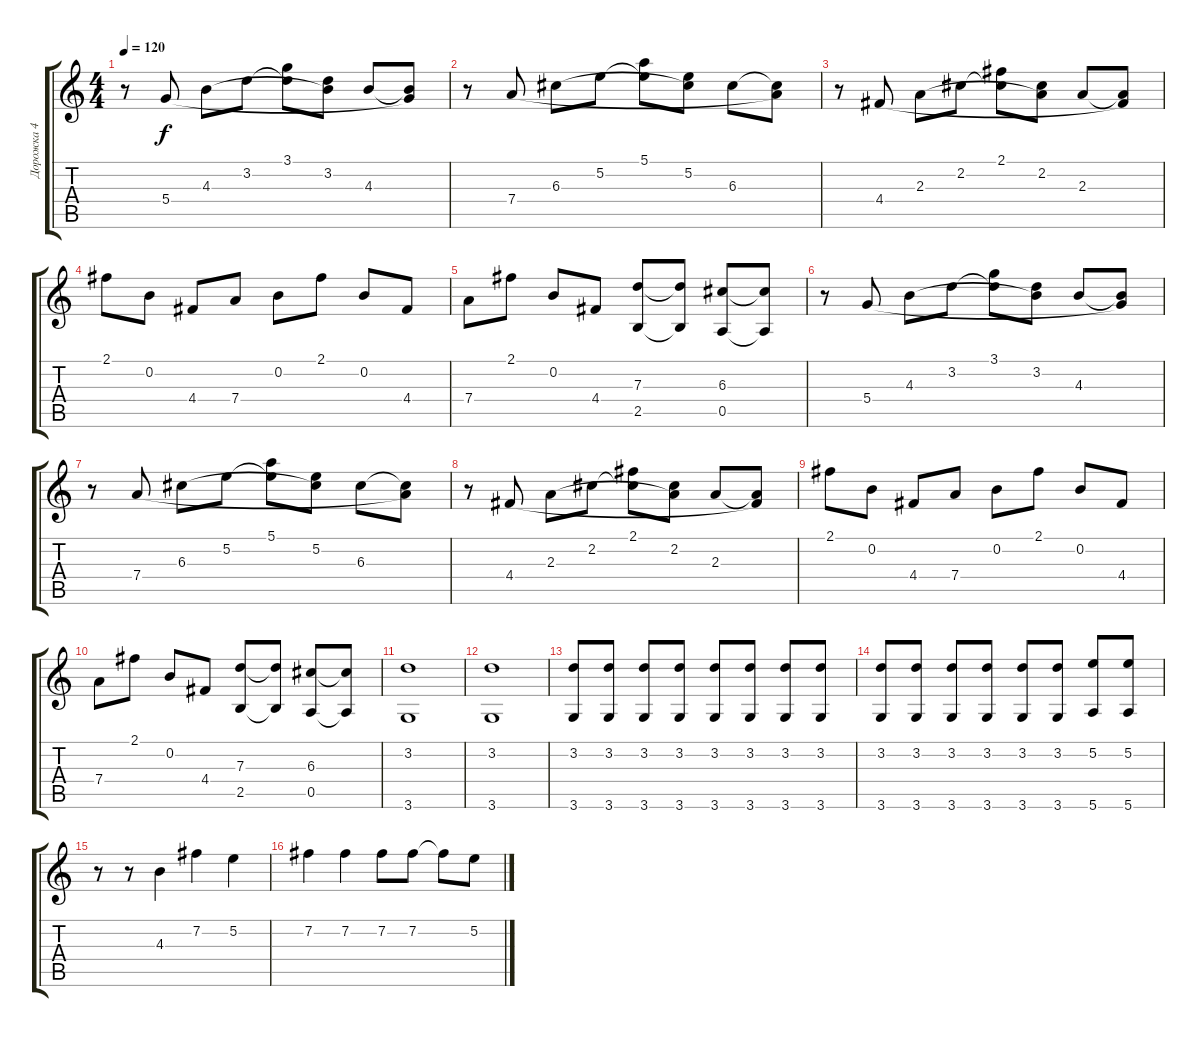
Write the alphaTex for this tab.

\track ("Дорожка 4" "Дорожка 4") {instrument distortionguitar}
\staff {score tabs}
\tuning (E4 B3 G3 D3 A2 E2) {hide}
\ts (4 4)
\tempo 120
\clef g2
\ks c
r.8{dy f} 5.4.8 4.3.8 3.2.8 (3.1 3.2{t}).8 (3.2 4.3{t}).8 4.3.8 (4.3{t} 5.4{t}).8 |
r.8 7.4.8 6.3.8 5.2.8 (5.1 5.2{t}).8 (5.2 6.3{t}).8 6.3.8 (6.3{t} 7.4{t}).8 |
r.8 4.4.8 2.3.8 2.2.8 (2.1 2.2{t}).8 (2.2 2.3{t}).8 2.3.8 (2.3{t} 4.4{t}).8 |
2.1.8 0.2.8 4.4.8 7.4.8 0.2.8 2.1.8 0.2.8 4.4.8 |
7.4.8 2.1.8 0.2.8 4.4.8 (7.3 2.5).8 (7.3{t} 2.5{t}).8 (6.3 0.5).8 (6.3{t} 0.5{t}).8 |
r.8 5.4.8 4.3.8 3.2.8 (3.1 3.2{t}).8 (3.2 4.3{t}).8 4.3.8 (4.3{t} 5.4{t}).8 |
r.8 7.4.8 6.3.8 5.2.8 (5.1 5.2{t}).8 (5.2 6.3{t}).8 6.3.8 (6.3{t} 7.4{t}).8 |
r.8 4.4.8 2.3.8 2.2.8 (2.1 2.2{t}).8 (2.2 2.3{t}).8 2.3.8 (2.3{t} 4.4{t}).8 |
2.1.8 0.2.8 4.4.8 7.4.8 0.2.8 2.1.8 0.2.8 4.4.8 |
7.4.8 2.1.8 0.2.8 4.4.8 (7.3 2.5).8 (7.3{t} 2.5{t}).8 (6.3 0.5).8 (6.3{t} 0.5{t}).8 |
(3.2 3.6).1 |
(3.2 3.6).1 |
(3.2 3.6).8 (3.2 3.6).8 (3.2 3.6).8 (3.2 3.6).8 (3.2 3.6).8 (3.2 3.6).8 (3.2 3.6).8 (3.2 3.6).8 |
(3.2 3.6).8 (3.2 3.6).8 (3.2 3.6).8 (3.2 3.6).8 (3.2 3.6).8 (3.2 3.6).8 (5.2 5.6).8 (5.2 5.6).8 |
r.8 r.8 4.3.4 7.2.4 5.2.4 |
7.2.4 7.2.4 7.2.8 7.2.8 7.2{t}.8 5.2.8
